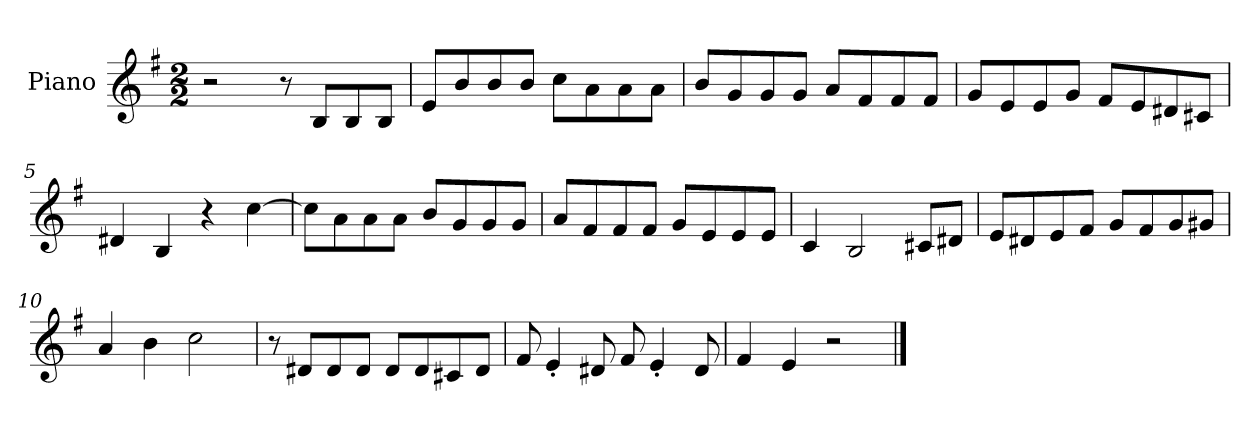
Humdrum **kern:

**kern
*part1
*staff1
*I"Piano
*I'Pno.
*clefG2
*k[f#]
*M2/2
*MM120
=1
2r
8r
8B/L
8B/
8B/J
=2
8e/L
8b/
8b/
8b/J
8cc\L
8a\
8a\
8a\J
=3
8b/L
8g/
8g/
8g/J
8a/L
8f#/
8f#/
8f#/J
=4
8g/L
8e/
8e/
8g/J
8f#/L
8e/
8d#X/
8c#X/J
=5
4d#X/
4B/
4r
[4cc\
=6
8cc\L]
8a\
8a\
8a\J
8b/L
8g/
8g/
8g/J
!!LO:LB:g=z
=7
8a/L
8f#/
8f#/
8f#/J
8g/L
8e/
8e/
8e/J
=8
4c/
2B/
8c#X/L
8d#X/J
=9
8e/L
8d#X/
8e/
8f#/J
8g/L
8f#/
8g/
8g#X/J
=10
4a/
4b\
2cc\
=11
8r
8d#X/L
8d#/
8d#/J
8d#/L
8d#/
8c#X/
8d#/J
!!LO:LB:g=z
=12
8f#/
4e'/
8d#X/
8f#/
4e'/
8d#/
=13
4f#/
4e/
2r
==
*-
